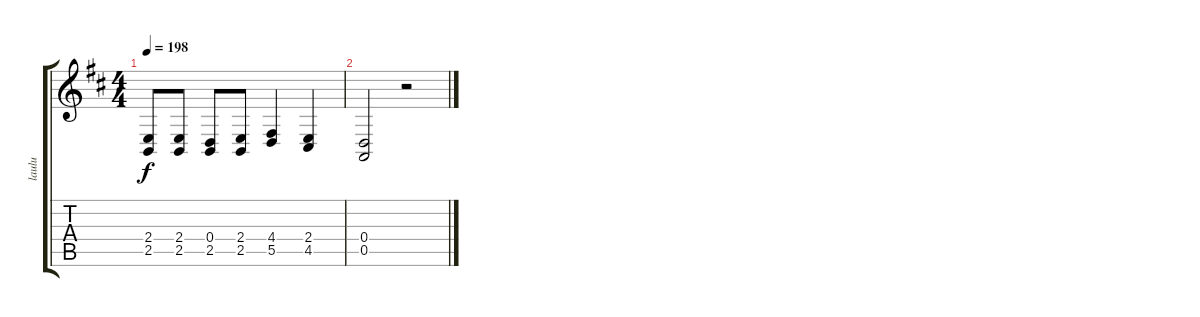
\track ("laulu" "laulu") {instrument altosax}
\staff {score tabs}
\tuning (E4 B3 G3 D3 A2 E2) {hide}
\ts (4 4)
\tempo 198
\clef g2
\ks d
(2.4 2.5).8{dy f} (2.4 2.5).8 (0.4 2.5).8 (2.4 2.5).8 (4.4 5.5).4 (2.4 4.5).4 |
(0.4 0.5).2 r.2
